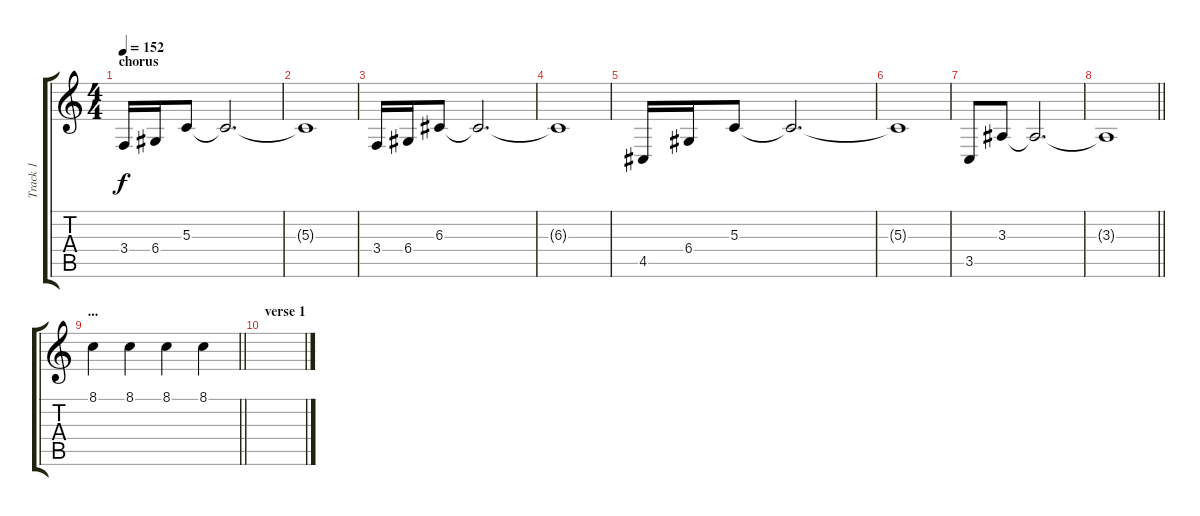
\track ("Track 1" "Track 1") {instrument pad2warm}
\staff {score tabs}
\tuning (E4 B3 G3 D3 A2 E2) {hide}
\ts (4 4)
\section ("" "chorus")
\tempo 152
\clef g2
\ks c
3.4.16{dy f} 6.4.16 5.3.8 5.3{t}.2{d} |
5.3{t}.1 |
3.4.16 6.4.16 6.3.8 6.3{t}.2{d} |
6.3{t}.1 |
4.5.16 6.4.16 5.3.8 5.3{t}.2{d} |
5.3{t}.1 |
3.5.8 3.3.8 3.3{t}.2{d} |
\barLineRight lightlight
3.3{t}.1 |
\section ("" "...")
\barLineRight lightlight
8.1.4{instrument acousticgrandpiano} 8.1.4 8.1.4 8.1.4 |
\section ("" "verse 1")
